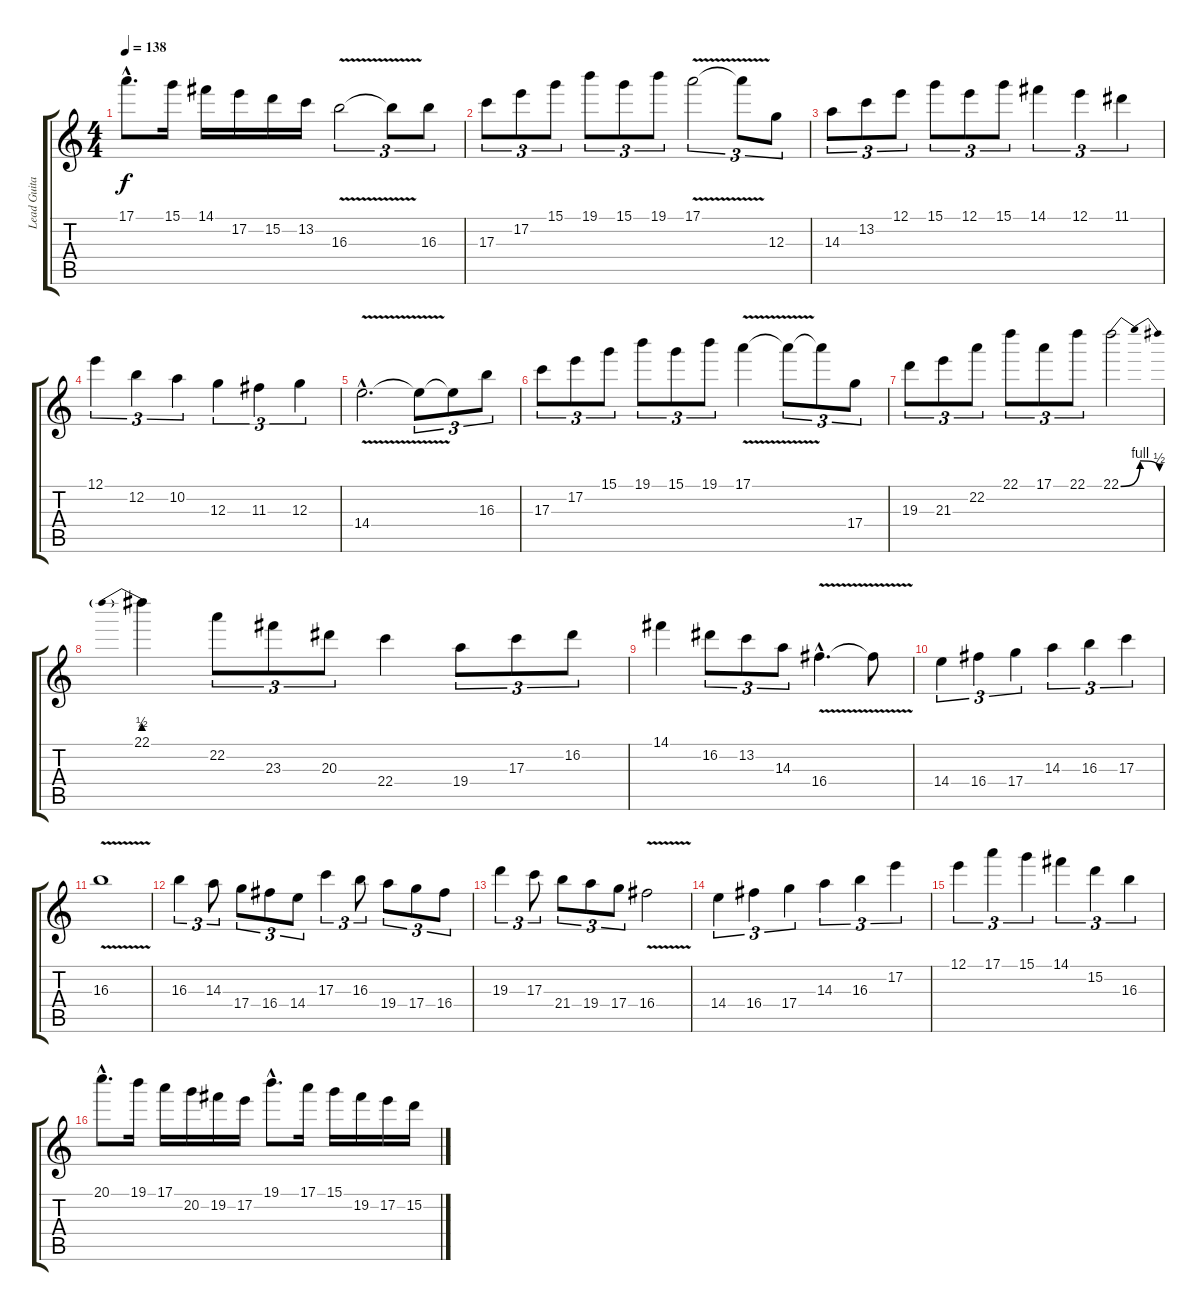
\track ("Lead Guitar " "Lead Guita") {instrument distortionguitar}
\staff {score tabs}
\tuning (E4 B3 G3 D3 A2 E2) {hide}
\ts (4 4)
\tempo 138
\clef g2
\ks c
17.1{hac}.8{d dy f} 15.1.16 14.1.16 17.2.16 15.2.16 13.2.16 16.3{v}.2{tu (3 2)} 16.3{t}.8{tu (3 2)} 16.3.8{tu (3 2)} |
17.3.8{tu (3 2)} 17.2.8{tu (3 2)} 15.1.8{tu (3 2)} 19.1.8{tu (3 2)} 15.1.8{tu (3 2)} 19.1.8{tu (3 2)} 17.1{v}.2{tu (3 2)} 17.1{t}.8{tu (3 2)} 12.3.8{tu (3 2)} |
14.3.8{tu (3 2)} 13.2.8{tu (3 2)} 12.1.8{tu (3 2)} 15.1.8{tu (3 2)} 12.1.8{tu (3 2)} 15.1.8{tu (3 2)} 14.1.4{tu (3 2)} 12.1.4{tu (3 2)} 11.1.4{tu (3 2)} |
12.1.4{tu (3 2)} 12.2.4{tu (3 2)} 10.2.4{tu (3 2)} 12.3.4{tu (3 2)} 11.3.4{tu (3 2)} 12.3.4{tu (3 2)} |
14.4{v hac}.2{d} 14.4{t}.8{tu (3 2)} 14.4{t}.8{tu (3 2)} 16.3.8{tu (3 2)} |
17.3.8{tu (3 2)} 17.2.8{tu (3 2)} 15.1.8{tu (3 2)} 19.1.8{tu (3 2)} 15.1.8{tu (3 2)} 19.1.8{tu (3 2)} 17.1{v}.4 17.1{t}.8{tu (3 2)} 17.1{t}.8{tu (3 2)} 17.4.8{tu (3 2)} |
19.3.8{tu (3 2)} 21.3.8{tu (3 2)} 22.2.8{tu (3 2)} 22.1.8{tu (3 2)} 17.1.8{tu (3 2)} 22.1.8{tu (3 2)} 22.1{be (bendrelease 0 0 30 4 52 4 60 2)}.2 |
22.1{be (prebend 0 2 60 2)}.4 22.2.8{tu (3 2)} 23.3.8{tu (3 2)} 20.3.8{tu (3 2)} 22.4.4 19.4.8{tu (3 2)} 17.3.8{tu (3 2)} 16.2.8{tu (3 2)} |
14.1.4 16.2.8{tu (3 2)} 13.2.8{tu (3 2)} 14.3.8{tu (3 2)} 16.4{v hac}.4{d} 16.4{t}.8 |
14.4.4{tu (3 2)} 16.4.4{tu (3 2)} 17.4.4{tu (3 2)} 14.3.4{tu (3 2)} 16.3.4{tu (3 2)} 17.3.4{tu (3 2)} |
16.3{v}.1 |
16.3.4{tu (3 2)} 14.3.8{tu (3 2)} 17.4.8{tu (3 2)} 16.4.8{tu (3 2)} 14.4.8{tu (3 2)} 17.3.4{tu (3 2)} 16.3.8{tu (3 2)} 19.4.8{tu (3 2)} 17.4.8{tu (3 2)} 16.4.8{tu (3 2)} |
19.3.4{tu (3 2)} 17.3.8{tu (3 2)} 21.4.8{tu (3 2)} 19.4.8{tu (3 2)} 17.4.8{tu (3 2)} 16.4{v}.2 |
14.4.4{tu (3 2)} 16.4.4{tu (3 2)} 17.4.4{tu (3 2)} 14.3.4{tu (3 2)} 16.3.4{tu (3 2)} 17.2.4{tu (3 2)} |
12.1.4{tu (3 2)} 17.1.4{tu (3 2)} 15.1.4{tu (3 2)} 14.1.4{tu (3 2)} 15.2.4{tu (3 2)} 16.3.4{tu (3 2)} |
20.1{hac}.8{d} 19.1.16 17.1.16 20.2.16 19.2.16 17.2.16 19.1{hac}.8{d} 17.1.16 15.1.16 19.2.16 17.2.16 15.2.16
